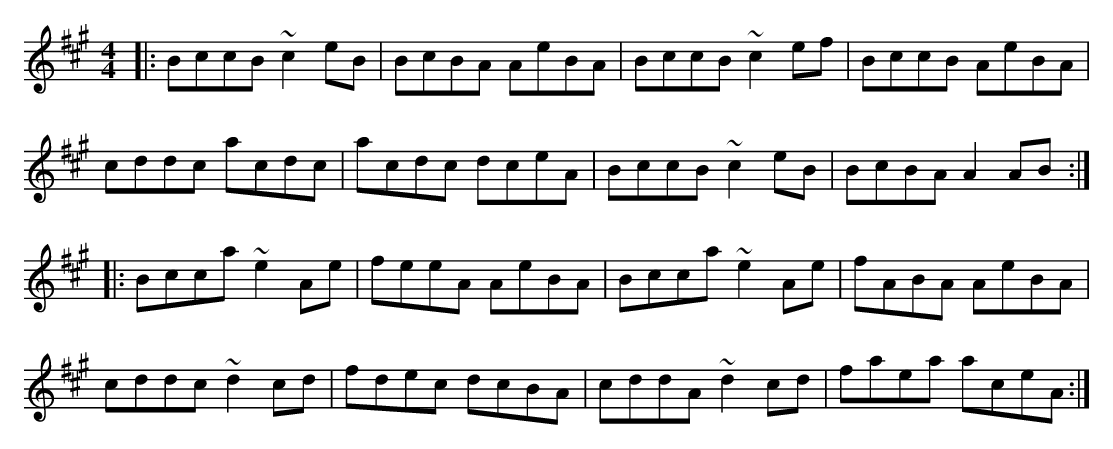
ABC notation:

X:1
M:4/4
K:A
|:BccB ~c2eB|BcBA AeBA|BccB ~c2ef|BccB AeBA|
cddc acdc|acdc dceA|BccB ~c2eB|BcBA A2AB:|
|:Bcca ~e2Ae|feeA AeBA|Bcca ~e2Ae|fABA AeBA|
cddc ~d2cd|fdec dcBA|cddA ~d2cd|faea aceA:|
